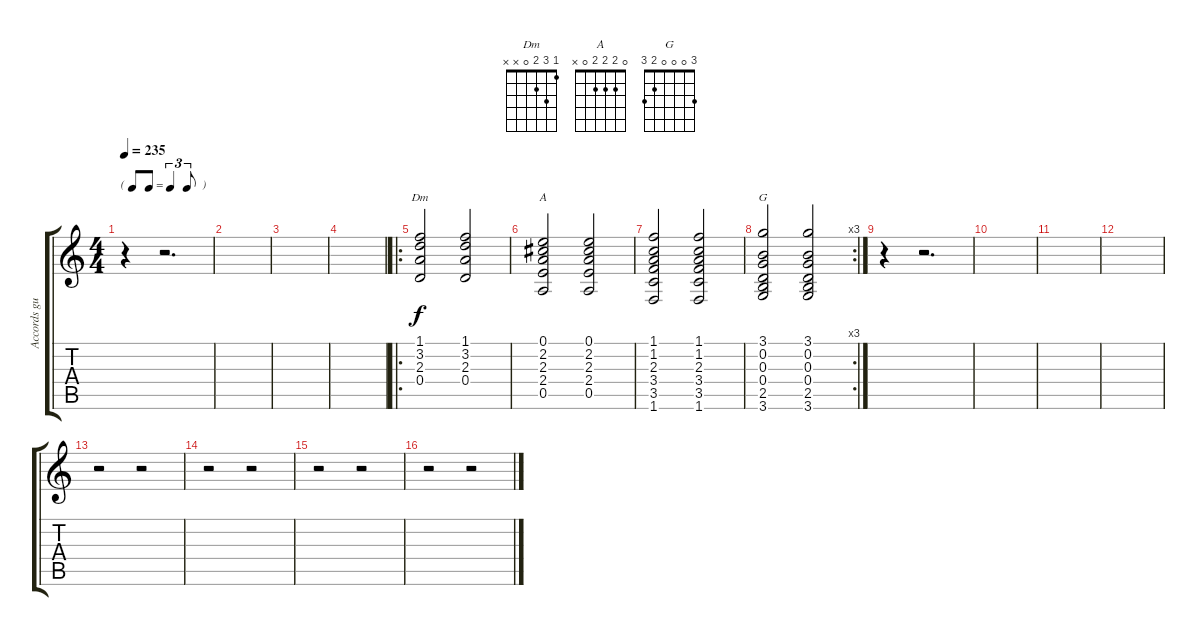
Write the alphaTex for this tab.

\track ("Accords guitare" "Accords gu") {instrument acousticguitarnylon}
\staff {score tabs}
\tuning (E4 B3 G3 D3 A2 E2) {hide}
\chord ("Dm" 1 3 2 0 x x)
\chord ("A" 0 2 2 2 0 x)
\chord ("G" 3 0 0 0 2 3)
\ts (4 4)
\tf triplet8th
\tempo 235
\clef g2
\ks c
r.4{dy f} r.2{d} |
|
|
|
\ro
(1.1 3.2 2.3 0.4).2{ch "Dm"} (1.1 3.2 2.3 0.4).2 |
(0.1 2.2 2.3 2.4 0.5).2{ch "A"} (0.1 2.2 2.3 2.4 0.5).2 |
(1.1 1.2 2.3 3.4 3.5 1.6).2 (1.1 1.2 2.3 3.4 3.5 1.6).2 |
\rc 3
(3.1 0.2 0.3 0.4 2.5 3.6).2{ch "G"} (3.1 0.2 0.3 0.4 2.5 3.6).2 |
r.4 r.2{d} |
|
|
|
r.2 r.2 |
r.2 r.2 |
r.2 r.2 |
r.2 r.2
